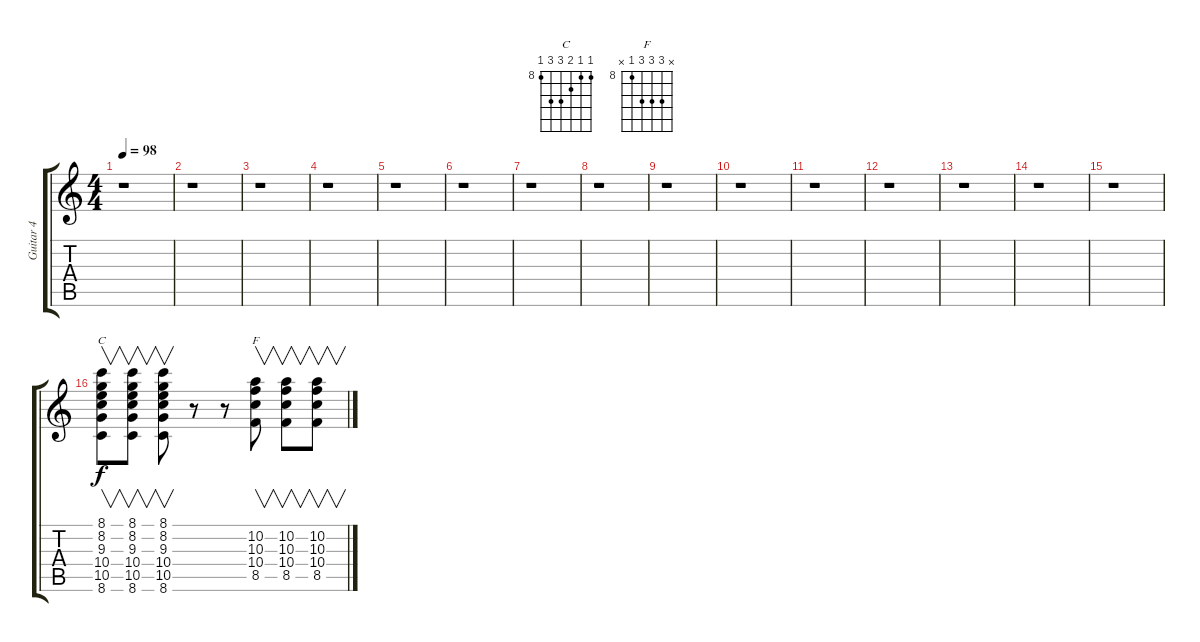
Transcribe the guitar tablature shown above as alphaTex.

\track ("Guitar 4" "Guitar 4") {instrument acousticguitarsteel}
\staff {score tabs}
\tuning (E4 B3 G3 D3 A2 E2) {hide}
\chord ("C" 8 8 9 10 10 8) {firstfret 8}
\chord ("F" x 10 10 10 8 x) {firstfret 8}
\ts (4 4)
\tempo 98
\clef g2
\ks c
r.1{dy f instrument acousticguitarsteel} |
r.1 |
r.1 |
r.1 |
r.1 |
r.1 |
r.1 |
r.1 |
r.1 |
r.1 |
r.1 |
r.1 |
r.1 |
r.1 |
r.1 |
(8.1 8.2 9.3 10.4 10.5 8.6).8{v ch "C"} (8.1 8.2 9.3 10.4 10.5 8.6).8{v} (8.1 8.2 9.3 10.4 10.5 8.6).8{v} r.8 r.8 (10.2 10.3 10.4 8.5).8{v ch "F"} (10.2 10.3 10.4 8.5).8{v} (10.2 10.3 10.4 8.5).8{v}
